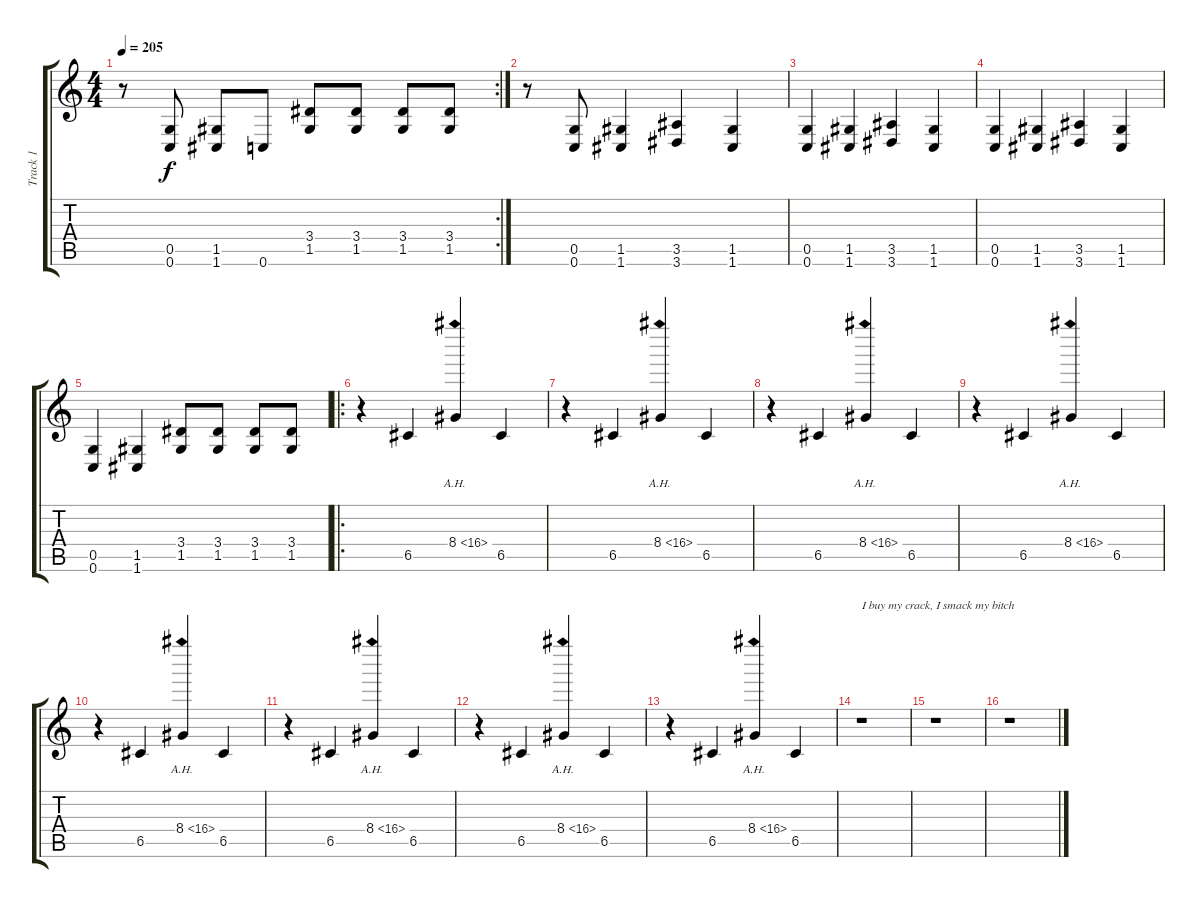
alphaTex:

\track ("Track 1" "Track 1") {instrument distortionguitar}
\staff {score tabs}
\tuning (D4 A3 F3 C3 G2 C2) {hide}
\rc 2
\ts (4 4)
\tempo 205
\clef g2
\ks c
r.8{dy f} (0.5 0.6).8 (1.5 1.6).8 0.6.8 (3.4 1.5).8 (3.4 1.5).8 (3.4 1.5).8 (3.4 1.5).8 |
r.8 (0.5 0.6).8 (1.5 1.6).4 (3.5 3.6).4 (1.5 1.6).4 |
(0.5 0.6).4 (1.5 1.6).4 (3.5 3.6).4 (1.5 1.6).4 |
(0.5 0.6).4 (1.5 1.6).4 (3.5 3.6).4 (1.5 1.6).4 |
(0.5 0.6).4 (1.5 1.6).4 (3.4 1.5).8 (3.4 1.5).8 (3.4 1.5).8 (3.4 1.5).8 |
\ro
r.4 6.5.4 8.4{ah 8}.4 6.5.4 |
r.4 6.5.4 8.4{ah 8}.4 6.5.4 |
r.4 6.5.4 8.4{ah 8}.4 6.5.4 |
r.4 6.5.4 8.4{ah 8}.4 6.5.4 |
r.4 6.5.4 8.4{ah 8}.4 6.5.4 |
r.4 6.5.4 8.4{ah 8}.4 6.5.4 |
r.4 6.5.4 8.4{ah 8}.4 6.5.4 |
r.4 6.5.4 8.4{ah 8}.4 6.5.4 |
r.1{txt "I buy my crack, I smack my bitch"} |
r.1 |
r.1
